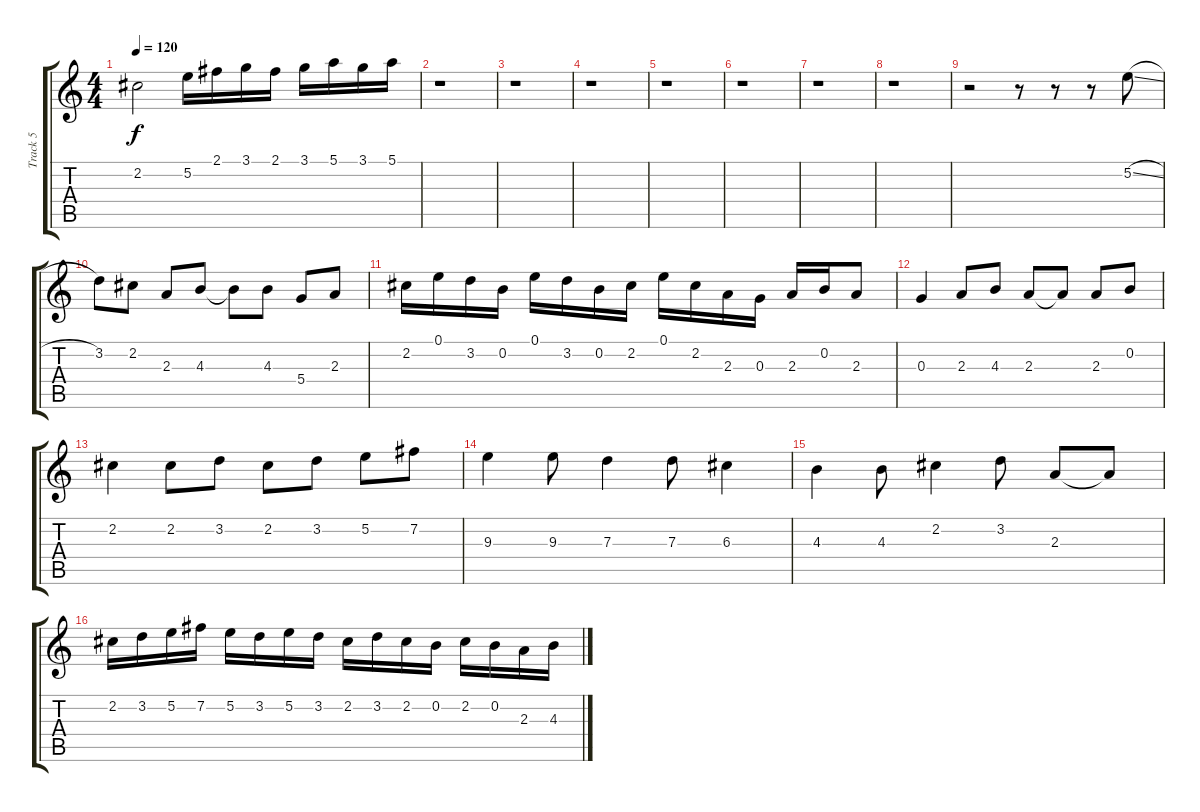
\track ("Track 5" "Track 5") {instrument distortionguitar}
\staff {score tabs}
\tuning (E4 B3 G3 D3 A2 E2) {hide}
\ts (4 4)
\tempo 120
\clef g2
\ks c
2.2.2{dy f} 5.2.16 2.1.16 3.1.16 2.1.16 3.1.16 5.1.16 3.1.16 5.1.16 |
r.1 |
r.1 |
r.1 |
r.1 |
r.1 |
r.1 |
r.1 |
r.2 r.8 r.8 r.8 5.2{sl}.8 |
3.2.8 2.2.8 2.3.8 4.3.8 4.3{t}.8 4.3.8 5.4.8 2.3.8 |
2.2.16 0.1.16 3.2.16 0.2.16 0.1.16 3.2.16 0.2.16 2.2.16 0.1.16 2.2.16 2.3.16 0.3.16 2.3.16 0.2.16 2.3.8 |
0.3.4 2.3.8 4.3.8 2.3.8 2.3{t}.8 2.3.8 0.2.8 |
2.2.4 2.2.8 3.2.8 2.2.8 3.2.8 5.2.8 7.2.8 |
9.3.4 9.3.8 7.3.4 7.3.8 6.3.4 |
4.3.4 4.3.8 2.2.4 3.2.8 2.3.8 2.3{t}.8 |
2.2.16 3.2.16 5.2.16 7.2.16 5.2.16 3.2.16 5.2.16 3.2.16 2.2.16 3.2.16 2.2.16 0.2.16 2.2.16 0.2.16 2.3.16 4.3.16
